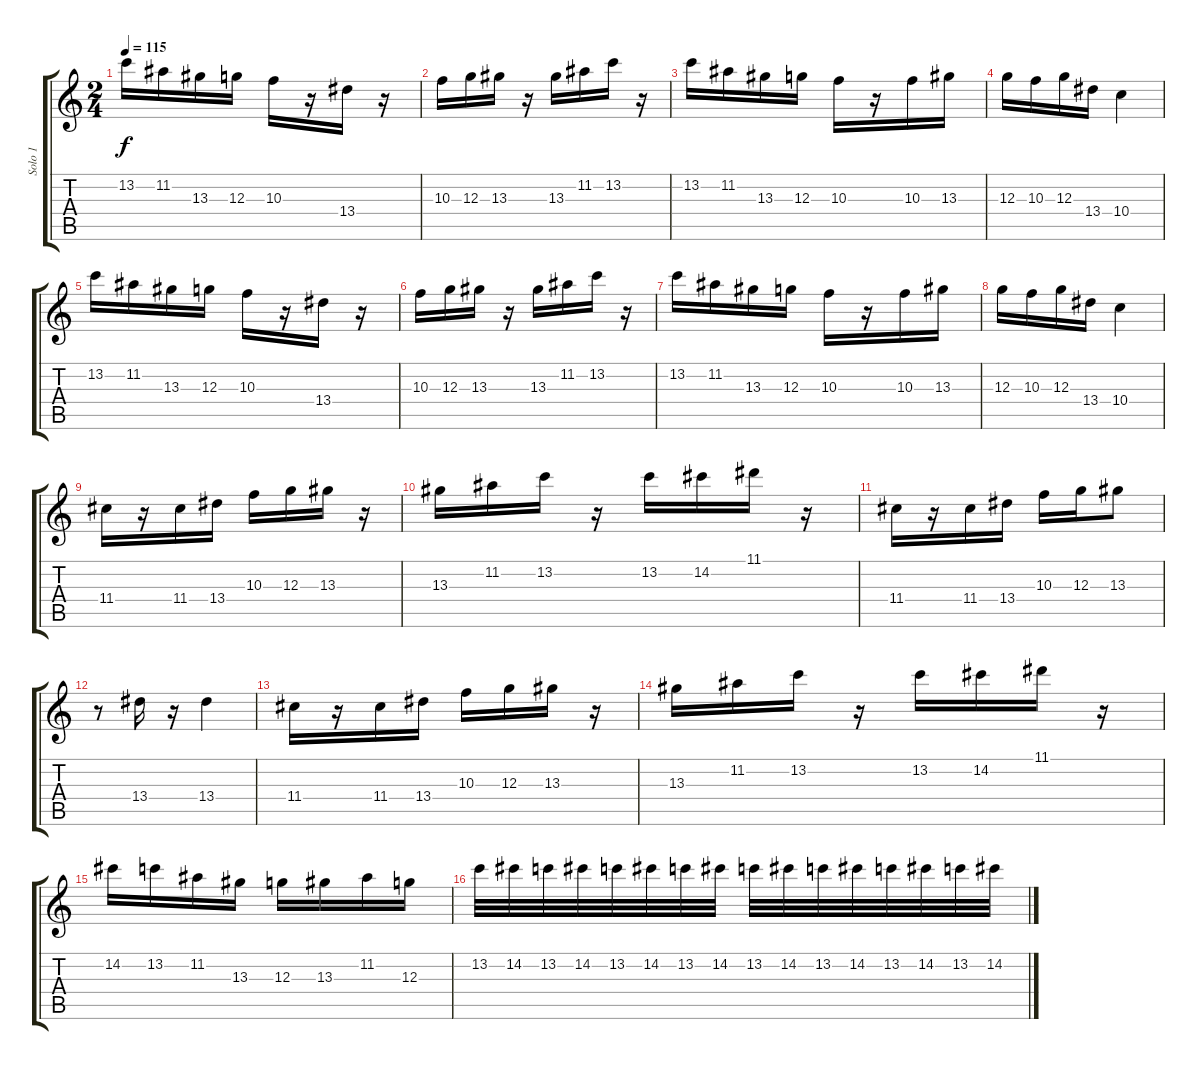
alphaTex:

\track ("Solo 1" "Solo 1") {instrument electricguitarjazz}
\staff {score tabs}
\tuning (E4 B3 G3 D3 A2 E2) {hide}
\ts (2 4)
\tempo 115
\clef g2
\ks c
13.2.16{dy f} 11.2.16 13.3.16 12.3.16 10.3.16 r.16 13.4.16 r.16 |
10.3.16 12.3.16 13.3.16 r.16 13.3.16 11.2.16 13.2.16 r.16 |
13.2.16 11.2.16 13.3.16 12.3.16 10.3.16 r.16 10.3.16 13.3.16 |
12.3.16 10.3.16 12.3.16 13.4.16 10.4.4 |
13.2.16 11.2.16 13.3.16 12.3.16 10.3.16 r.16 13.4.16 r.16 |
10.3.16 12.3.16 13.3.16 r.16 13.3.16 11.2.16 13.2.16 r.16 |
13.2.16 11.2.16 13.3.16 12.3.16 10.3.16 r.16 10.3.16 13.3.16 |
12.3.16 10.3.16 12.3.16 13.4.16 10.4.4 |
11.4.16 r.16 11.4.16 13.4.16 10.3.16 12.3.16 13.3.16 r.16 |
13.3.16 11.2.16 13.2.16 r.16 13.2.16 14.2.16 11.1.16 r.16 |
11.4.16 r.16 11.4.16 13.4.16 10.3.16 12.3.16 13.3.8 |
r.8 13.4.16 r.16 13.4.4 |
11.4.16 r.16 11.4.16 13.4.16 10.3.16 12.3.16 13.3.16 r.16 |
13.3.16 11.2.16 13.2.16 r.16 13.2.16 14.2.16 11.1.16 r.16 |
14.2.16 13.2.16 11.2.16 13.3.16 12.3.16 13.3.16 11.2.16 12.3.16 |
13.2.32 14.2.32 13.2.32 14.2.32 13.2.32 14.2.32 13.2.32 14.2.32 13.2.32 14.2.32 13.2.32 14.2.32 13.2.32 14.2.32 13.2.32 14.2.32
